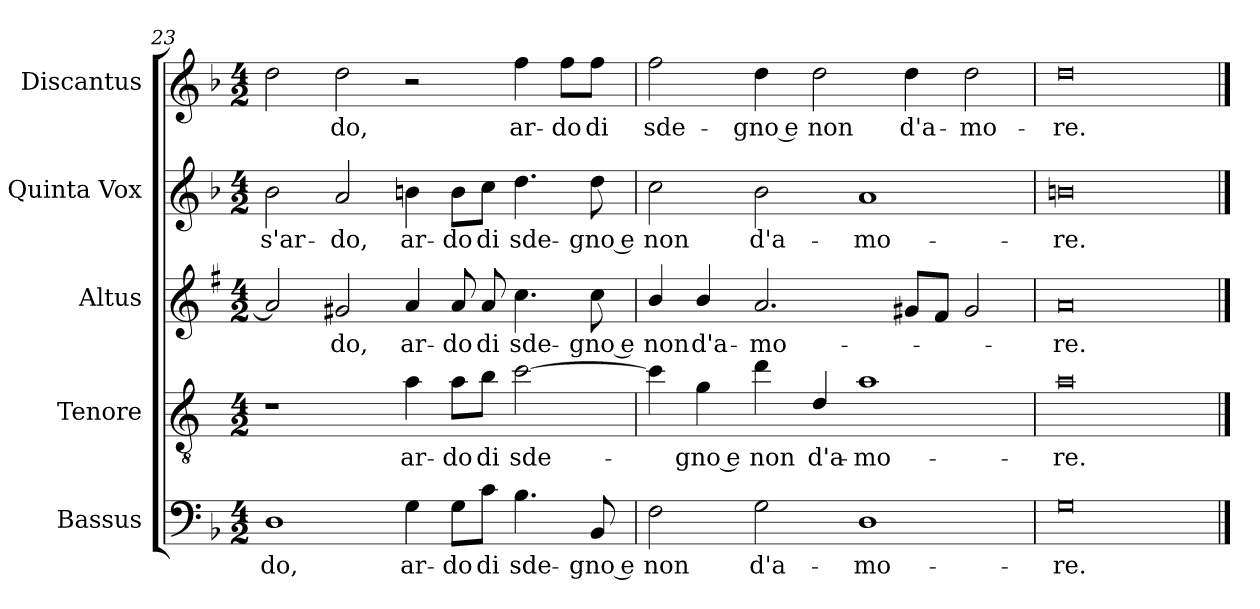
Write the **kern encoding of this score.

**kern	**text	**kern	**text	**kern	**text	**kern	**text	**kern	**text
*part5	*part5	*part4	*part4	*part3	*part3	*part2	*part2	*part1	*part1
*staff5	*staff5	*staff4	*staff4	*staff3	*staff3	*staff2	*staff2	*staff1	*staff1
*I"Bassus	*	*I"Tenore	*	*I"Altus	*	*I"Quinta Vox	*	*I"Discantus	*
*I'B	*	*I'T	*	*I'A	*	*	*	*I'D	*
*clefF4	*	*clefGv2	*	*clefG2	*	*clefG2	*	*clefG2	*
*	*	*ITrd4c7	*	*ITrd1c2	*	*	*	*	*
*k[b-]	*	*k[b-]	*	*k[b-]	*	*k[b-]	*	*k[b-]	*
*F:	*	*F:	*	*F:	*	*F:	*	*F:	*
*M4/2	*	*M4/2	*	*M4/2	*	*M4/2	*	*M4/2	*
=23	=23	=23	=23	=23	=23	=23	=23	=23	=23
!	!LO:LY:b	!	!	!	!	!	!LO:LY:b	!	!
1D	-do,	1r	.	2g/]	.	2b-\	s'ar-	2dd\	.
!	!	!	!	!	!LO:LY:b	!	!LO:LY:b	!	!LO:LY:b
.	.	.	.	2f#X/	-do,	2a/	-do,	2dd\	-do,
!	!LO:LY:b	!	!LO:LY:b	!	!LO:LY:b	!	!LO:LY:b	!	!
4G\	ar-	4d\	ar-	4g/	ar-	4bn\	ar-	2r	.
!	!LO:LY:b	!	!LO:LY:b	!	!LO:LY:b	!	!LO:LY:b	!	!
8G\L	-do	8d\L	-do	8g/	-do	8b\L	-do	.	.
!	!LO:LY:b	!	!LO:LY:b	!	!LO:LY:b	!	!LO:LY:b	!	!
8c\J	di	8e\J	di	8g/	di	8cc\J	di	.	.
!	!LO:LY:b	!	!LO:LY:b	!	!LO:LY:b	!	!LO:LY:b	!	!LO:LY:b
4.B-\	sde-	[2f\	sde-	4.b-\	sde-	4.dd\	sde-	4ff\	ar-
!	!	!	!	!	!	!	!	!	!LO:LY:b
.	.	.	.	.	.	.	.	8ff\L	-do
!	!LO:LY:b	!	!	!	!LO:LY:b	!	!LO:LY:b	!	!LO:LY:b
8BB-/	-gno e	.	.	8b-\	-gno e	8dd\	-gno e	8ff\J	di
=24	=24	=24	=24	=24	=24	=24	=24	=24	=24
!	!LO:LY:b	!	!	!	!LO:LY:b	!	!LO:LY:b	!	!LO:LY:b
2F\	non	4f\]	.	4a/	non	2cc\	non	2ff\	sde-
!	!	!	!LO:LY:b	!	!LO:LY:b	!	!	!	!
.	.	4c\	-gno e	4a/	d'a-	.	.	.	.
!	!LO:LY:b	!	!LO:LY:b	!	!LO:LY:b	!	!LO:LY:b	!	!LO:LY:b
2G\	d'a-	4g\	non	2.g/	-mo-	2b-\	d'a-	4dd\	-gno e
!	!	!	!LO:LY:b	!	!	!	!	!	!LO:LY:b
.	.	4G/	d'a-	.	.	.	.	2dd\	non
!	!LO:LY:b	!	!LO:LY:b	!	!	!	!LO:LY:b	!	!
1D	-mo-	1d	-mo-	.	.	1a	-mo-	.	.
!	!	!	!	!	!	!	!	!	!LO:LY:b
.	.	.	.	8f#X/L	.	.	.	4dd\	d'a-
.	.	.	.	8e/J	.	.	.	.	.
!	!	!	!	!	!	!	!	!	!LO:LY:b
.	.	.	.	2f#/	.	.	.	2dd\	-mo-
=25	=25	=25	=25	=25	=25	=25	=25	=25	=25
!	!LO:LY:b	!	!LO:LY:b	!	!LO:LY:b	!	!LO:LY:b	!	!LO:LY:b
0G	-re.	0d	-re.	0g	-re.	0bn	-re.	0dd	-re.
==	==	==	==	==	==	==	==	==	==
*-	*-	*-	*-	*-	*-	*-	*-	*-	*-
